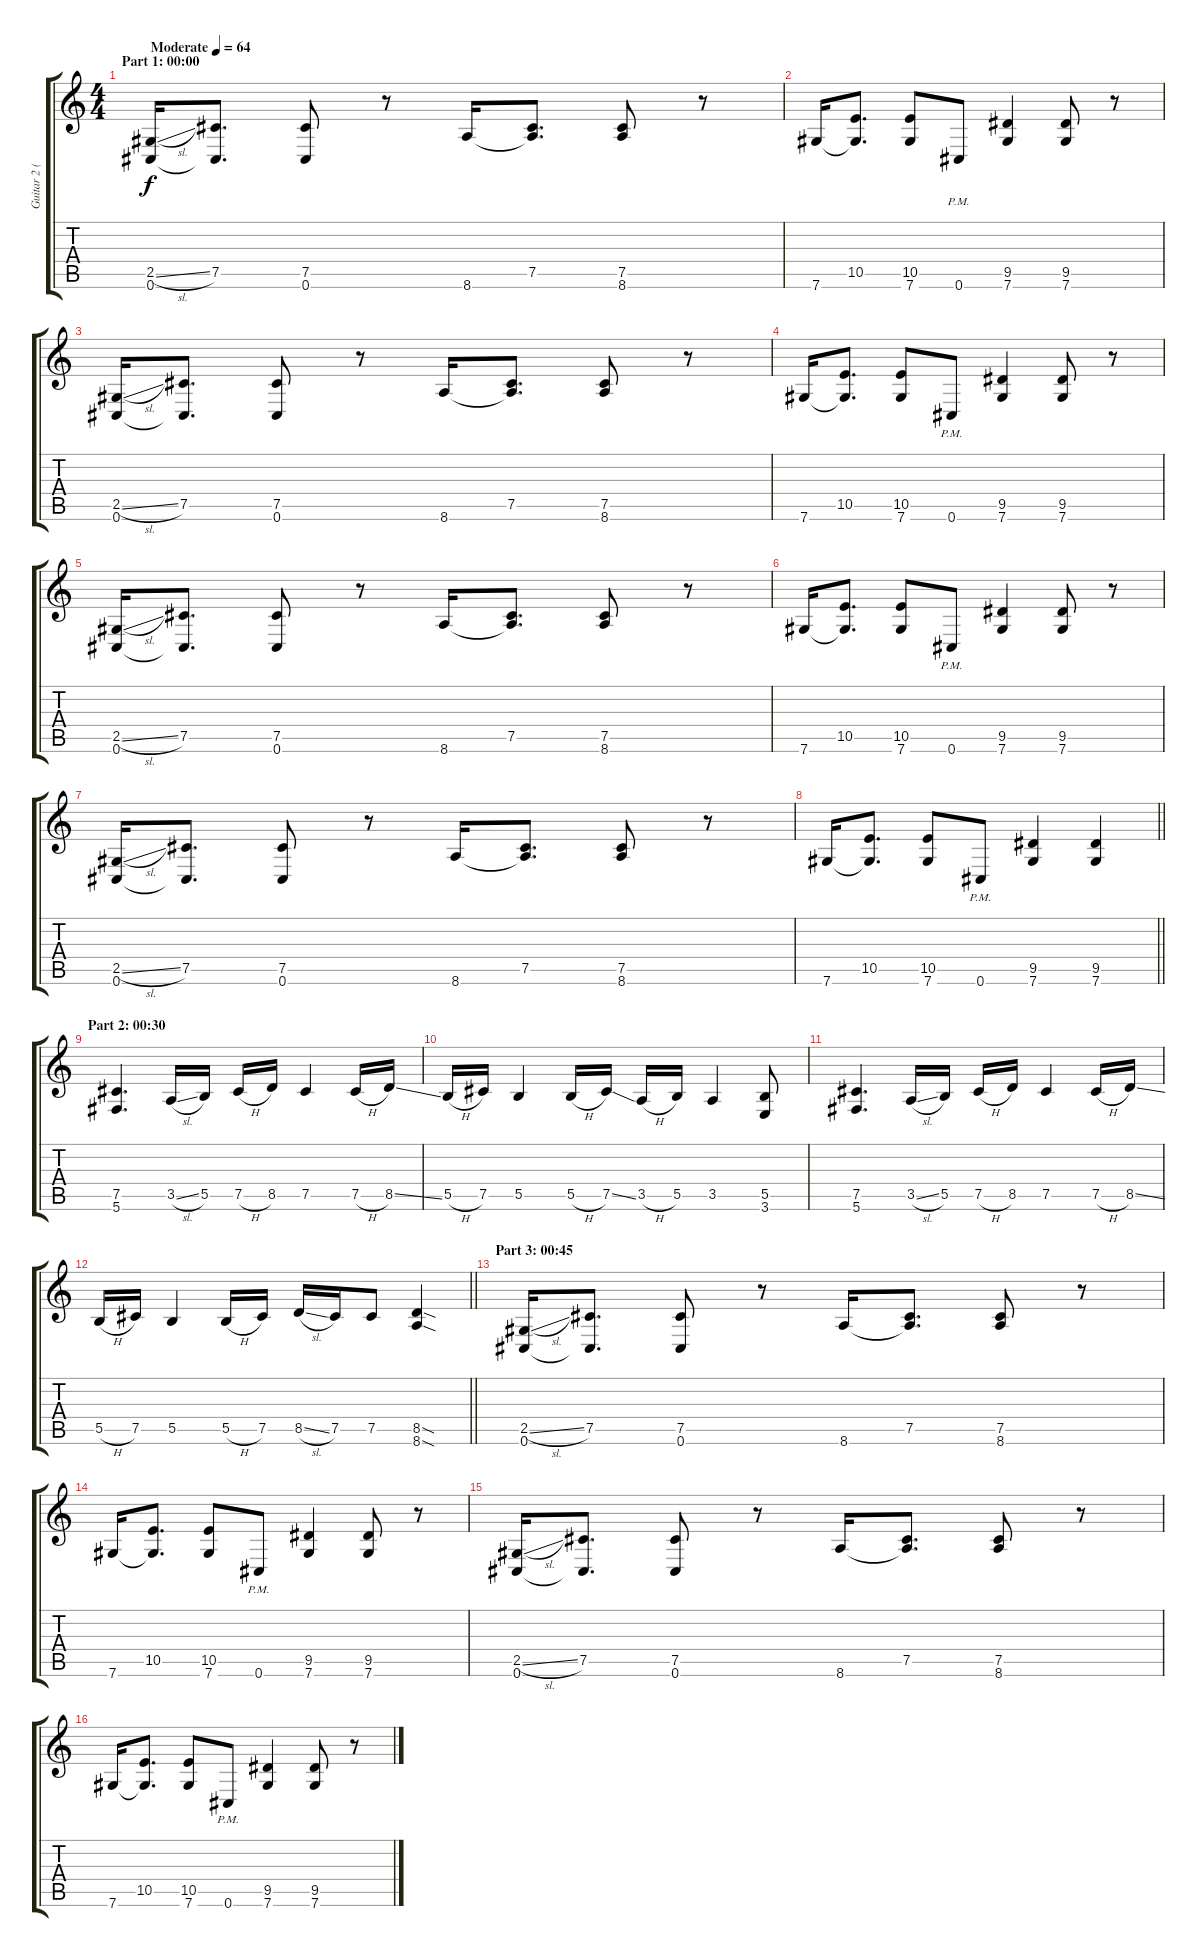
\track ("Guitar 2 (Distortion)" "Guitar 2 (") {instrument distortionguitar}
\staff {score tabs}
\tuning (Db4 Ab3 E3 B2 Gb2 Db2) {hide}
\ts (4 4)
\section ("" "Part 1: 00:00")
\tempo (64 "Moderate")
\clef g2
\ks c
(2.5{sl} 0.6).16{dy f instrument distortionguitar} (7.5 0.6{t}).8{d} (7.5 0.6).8 r.8 8.6.16 (7.5 8.6{t}).8{d} (7.5 8.6).8 r.8 |
7.6.16 (10.5 7.6{t}).8{d} (10.5 7.6).8 0.6{pm}.8 (9.5 7.6).4 (9.5 7.6).8 r.8 |
(2.5{sl} 0.6).16 (7.5 0.6{t}).8{d} (7.5 0.6).8 r.8 8.6.16 (7.5 8.6{t}).8{d} (7.5 8.6).8 r.8 |
7.6.16 (10.5 7.6{t}).8{d} (10.5 7.6).8 0.6{pm}.8 (9.5 7.6).4 (9.5 7.6).8 r.8 |
(2.5{sl} 0.6).16 (7.5 0.6{t}).8{d} (7.5 0.6).8 r.8 8.6.16 (7.5 8.6{t}).8{d} (7.5 8.6).8 r.8 |
7.6.16 (10.5 7.6{t}).8{d} (10.5 7.6).8 0.6{pm}.8 (9.5 7.6).4 (9.5 7.6).8 r.8 |
(2.5{sl} 0.6).16 (7.5 0.6{t}).8{d} (7.5 0.6).8 r.8 8.6.16 (7.5 8.6{t}).8{d} (7.5 8.6).8 r.8 |
\barLineRight lightlight
7.6.16 (10.5 7.6{t}).8{d} (10.5 7.6).8 0.6{pm}.8 (9.5 7.6).4 (9.5 7.6).4 |
\section ("" "Part 2: 00:30")
(7.5 5.6).4{d} 3.5{sl}.16 5.5.16 7.5{h}.16 8.5.16 7.5.4 7.5{h}.16 8.5{ss}.16 |
5.5{h}.16 7.5.16 5.5.4 5.5{h}.16 7.5{ss}.16 3.5{h}.16 5.5.16 3.5.4 (5.5 3.6).8 |
(7.5 5.6).4{d} 3.5{sl}.16 5.5.16 7.5{h}.16 8.5.16 7.5.4 7.5{h}.16 8.5{ss}.16 |
\barLineRight lightlight
5.5{h}.16 7.5.16 5.5.4 5.5{h}.16 7.5.16 8.5{sl}.16 7.5.16 7.5.8 (8.5{sod} 8.6{sod}).4 |
\section ("" "Part 3: 00:45")
(2.5{sl} 0.6).16 (7.5 0.6{t}).8{d} (7.5 0.6).8 r.8 8.6.16 (7.5 8.6{t}).8{d} (7.5 8.6).8 r.8 |
7.6.16 (10.5 7.6{t}).8{d} (10.5 7.6).8 0.6{pm}.8 (9.5 7.6).4 (9.5 7.6).8 r.8 |
(2.5{sl} 0.6).16 (7.5 0.6{t}).8{d} (7.5 0.6).8 r.8 8.6.16 (7.5 8.6{t}).8{d} (7.5 8.6).8 r.8 |
7.6.16 (10.5 7.6{t}).8{d} (10.5 7.6).8 0.6{pm}.8 (9.5 7.6).4 (9.5 7.6).8 r.8
